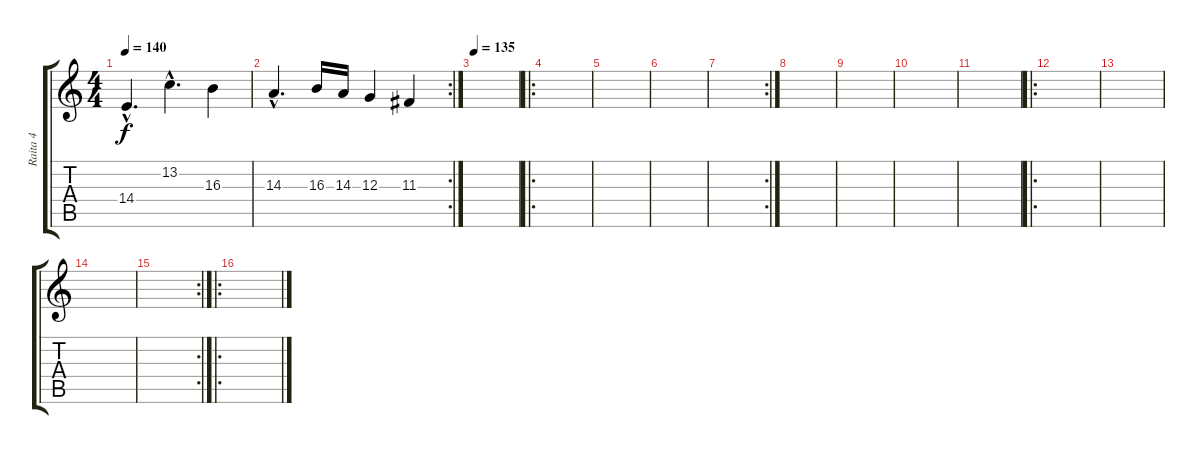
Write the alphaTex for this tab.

\track ("Raita 4" "Raita 4") {instrument flute}
\staff {score tabs}
\tuning (E4 B3 G3 D3 A2 E2) {hide}
\ts (4 4)
\tempo 140
\clef g2
\ks c
14.4{hac}.4{d dy f} 13.2{hac}.4{d} 16.3.4 |
\rc 2
14.3{hac}.4{d} 16.3.16 14.3.16 12.3.4 11.3.4 |
\tempo 135
|
\ro
|
|
|
\rc 2
|
|
|
|
|
\ro
|
|
|
\rc 2
|
\ro
